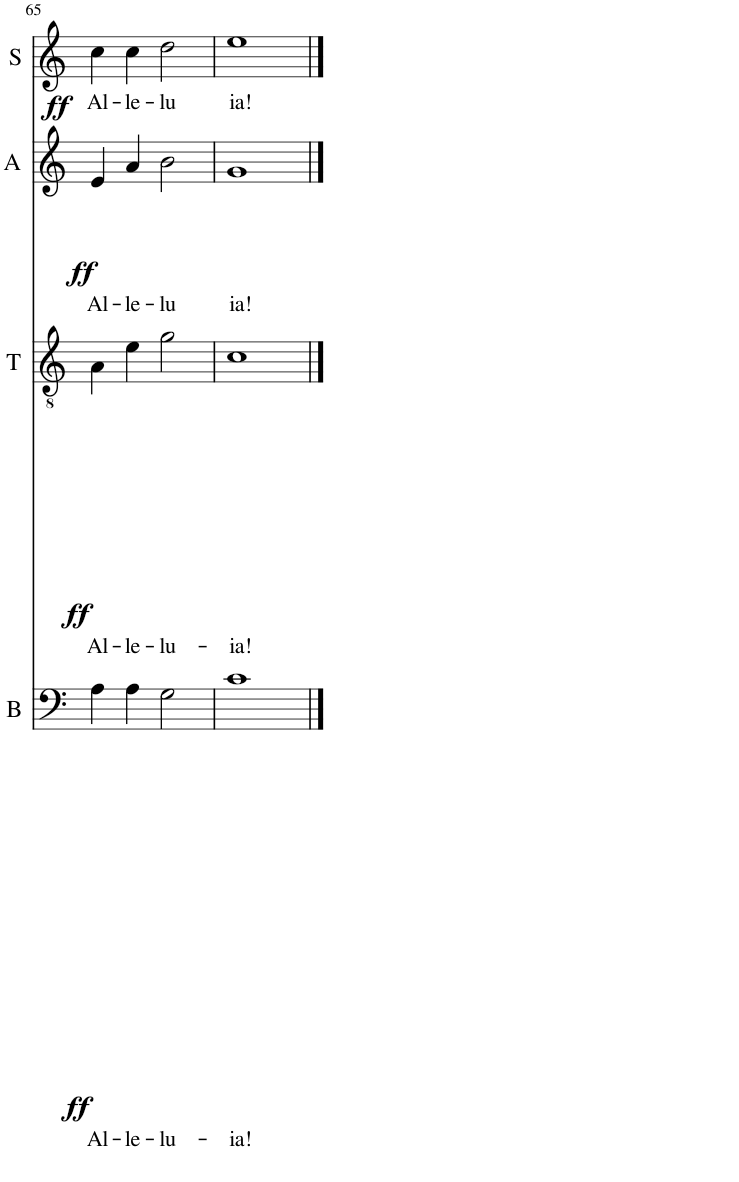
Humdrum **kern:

**kern	**text	**dynam	**kern	**text	**dynam	**kern	**text	**dynam	**kern	**text	**dynam
*part4	*part4	*part4	*part3	*part3	*part3	*part2	*part2	*part2	*part1	*part1	*part1
*staff4	*staff4	*staff4	*staff3	*staff3	*staff3	*staff2	*staff2	*staff2	*staff1	*staff1	*staff1
*I"B	*	*	*I"T	*	*	*I"A	*	*	*I"S	*	*
*I'B	*	*	*I'T	*	*	*I'A	*	*	*I'S	*	*
!!LO:PB:g=z
*clefF4	*	*	*clefGv2	*	*	*clefG2	*	*	*clefG2	*	*
*k[]	*	*	*k[]	*	*	*k[]	*	*	*k[]	*	*
*M4/4	*	*	*M4/4	*	*	*M4/4	*	*	*M4/4	*	*
*met(c|)	*	*	*met(c|)	*	*	*met(c|)	*	*	*met(c|)	*	*
=65	=65	=65	=65	=65	=65	=65	=65	=65	=65	=65	=65
!	!LO:LY:b	!LO:DY:b	!	!LO:LY:b	!LO:DY:b	!	!LO:LY:b	!LO:DY:b	!	!LO:LY:b	!LO:DY:b
4A\	-Al-	ff	4A\	Al-	ff	4e/	Al-	ff	4cc\	Al-	ff
!	!LO:LY:b	!	!	!LO:LY:b	!	!	!LO:LY:b	!	!	!LO:LY:b	!
4A\	-le-	.	4e\	-le-	.	4a/	-le-	.	4cc\	-le-	.
!	!LO:LY:b	!	!	!LO:LY:b	!	!	!LO:LY:b	!	!	!LO:LY:b	!
2G\	-lu-	.	2g\	-lu-	.	2b\	-lu	.	2dd\	-lu	.
=66	=66	=66	=66	=66	=66	=66	=66	=66	=66	=66	=66
!	!LO:LY:b	!	!	!LO:LY:b	!	!	!LO:LY:b	!	!	!LO:LY:b	!
1c	-ia!	.	1c	-ia!	.	1g	ia!	.	1ee	ia!	.
==	==	==	==	==	==	==	==	==	==	==	==
*-	*-	*-	*-	*-	*-	*-	*-	*-	*-	*-	*-
